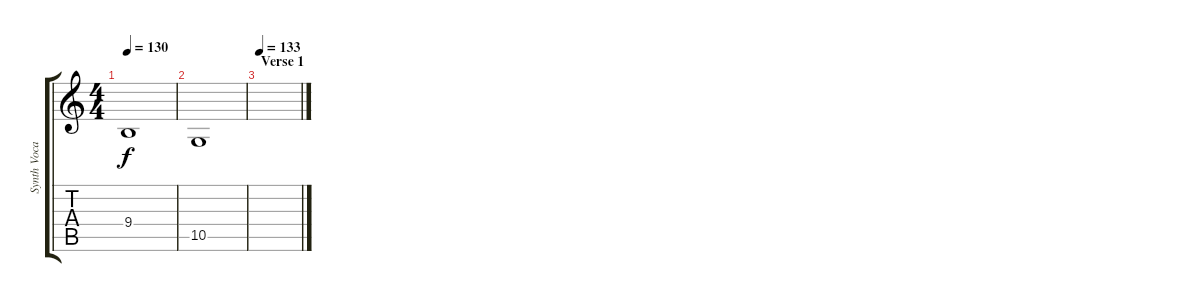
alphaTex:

\track ("Synth Vocals" "Synth Voca") {instrument pad7halo}
\staff {score tabs}
\tuning (E4 B3 G3 D3 A2 E2) {hide}
\ts (4 4)
\tempo 130
\clef g2
\ks c
9.4.1{dy f} |
10.5.1 |
\section ("" "Verse 1")
\tempo 133
